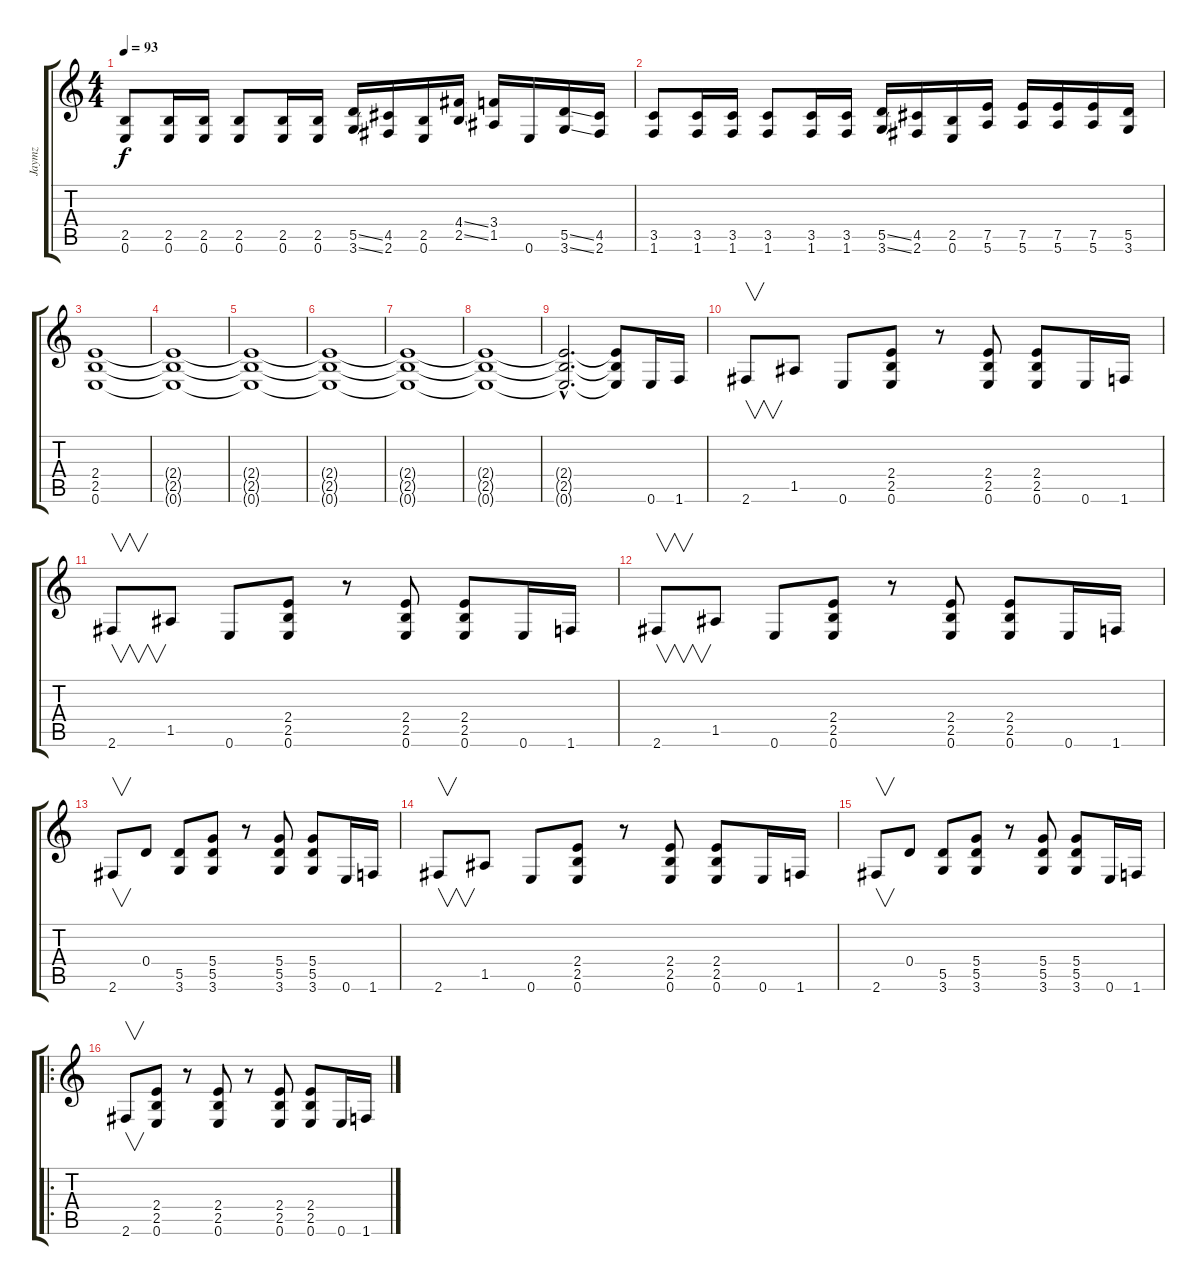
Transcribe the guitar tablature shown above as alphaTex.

\track ("Jaymz" "Jaymz") {instrument distortionguitar}
\staff {score tabs}
\tuning (E4 B3 G3 D3 A2 E2) {hide}
\ts (4 4)
\tempo 93
\clef g2
\ks c
(2.5 0.6).8{dy f} (2.5 0.6).16 (2.5 0.6).16 (2.5 0.6).8 (2.5 0.6).16 (2.5 0.6).16 (5.5{ss} 3.6{ss}).16 (4.5 2.6).16 (2.5 0.6).16 (4.4{ss} 2.5{ss}).16 (3.4 1.5).16 0.6.16 (5.5{ss} 3.6{ss}).16 (4.5 2.6).16 |
(3.5 1.6).8 (3.5 1.6).16 (3.5 1.6).16 (3.5 1.6).8 (3.5 1.6).16 (3.5 1.6).16 (5.5{ss} 3.6{ss}).16 (4.5 2.6).16 (2.5 0.6).16 (7.5 5.6).16 (7.5 5.6).16 (7.5 5.6).16 (7.5 5.6).16 (5.5 3.6).16 |
(2.4 2.5 0.6).1 |
(2.4{t} 2.5{t} 0.6{t}).1 |
(2.4{t} 2.5{t} 0.6{t}).1 |
(2.4{t} 2.5{t} 0.6{t}).1 |
(2.4{t} 2.5{t} 0.6{t}).1 |
(2.4{t} 2.5{t} 0.6{t}).1 |
(2.4{hac t} 2.5{hac t} 0.6{hac t}).2{d} (2.4{t} 2.5{t} 0.6{t}).8 0.6.16 1.6.16 |
2.6.8{v} 1.5.8 0.6.8 (2.4 2.5 0.6).8 r.8 (2.4 2.5 0.6).8 (2.4 2.5 0.6).8 0.6.16 1.6.16 |
2.6.8{v} 1.5.8 0.6.8 (2.4 2.5 0.6).8 r.8 (2.4 2.5 0.6).8 (2.4 2.5 0.6).8 0.6.16 1.6.16 |
2.6.8{v} 1.5.8 0.6.8 (2.4 2.5 0.6).8 r.8 (2.4 2.5 0.6).8 (2.4 2.5 0.6).8 0.6.16 1.6.16 |
2.6.8{v} 0.4.8 (5.5 3.6).8 (5.4 5.5 3.6).8 r.8 (5.4 5.5 3.6).8 (5.4 5.5 3.6).8 0.6.16 1.6.16 |
2.6.8{v} 1.5.8 0.6.8 (2.4 2.5 0.6).8 r.8 (2.4 2.5 0.6).8 (2.4 2.5 0.6).8 0.6.16 1.6.16 |
2.6.8{v} 0.4.8 (5.5 3.6).8 (5.4 5.5 3.6).8 r.8 (5.4 5.5 3.6).8 (5.4 5.5 3.6).8 0.6.16 1.6.16 |
\ro
2.6.8{v} (2.4 2.5 0.6).8 r.8 (2.4 2.5 0.6).8 r.8 (2.4 2.5 0.6).8 (2.4 2.5 0.6).8 0.6.16 1.6.16
